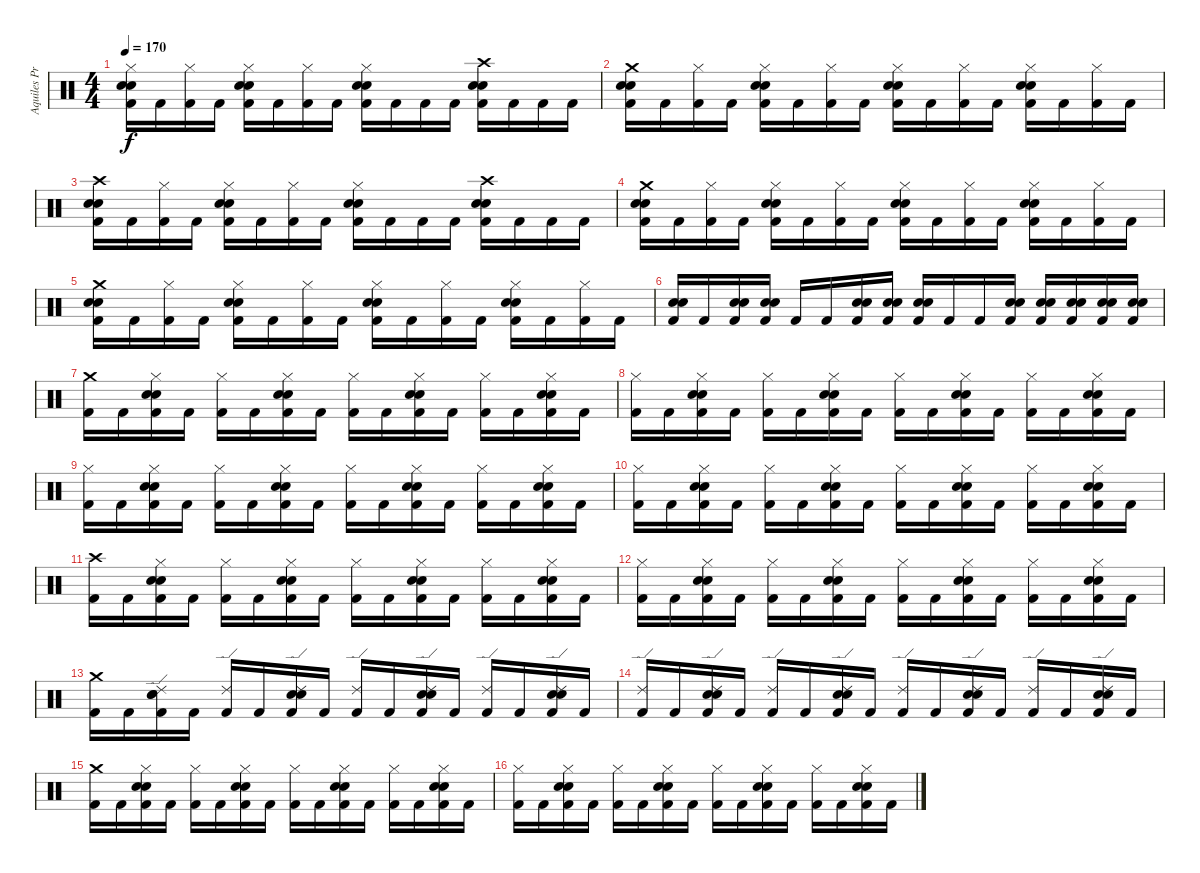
\track ("Aquiles Priester" "Aquiles Pr") {instrument percussion}
\staff {score}
\articulation defaults
\ts (4 4)
\tempo 170
\clef neutral
\ks c
("Hi-Hat (closed)" "Electric Snare (hit)" "Snare (hit) 2" "Kick (hit) 2").16{dy f} "Kick (hit) 2".16 ("Hi-Hat (closed)" "Kick (hit) 2").16 "Kick (hit) 2".16 ("Hi-Hat (closed)" "Electric Snare (hit)" "Snare (hit) 2" "Kick (hit) 2").16 "Kick (hit) 2".16 ("Hi-Hat (closed)" "Kick (hit) 2").16 "Kick (hit) 2".16 ("Hi-Hat (closed)" "Electric Snare (hit)" "Snare (hit) 2" "Kick (hit) 2").16 "Kick (hit) 2".16 "Kick (hit) 2".16 "Kick (hit) 2".16 ("Crash high (hit)" "Electric Snare (hit)" "Snare (hit) 2" "Kick (hit) 2").16 "Kick (hit) 2".16 "Kick (hit) 2".16 "Kick (hit) 2".16 |
("Crash medium (hit)" "Electric Snare (hit)" "Snare (hit) 2" "Kick (hit) 2").16 "Kick (hit) 2".16 ("Hi-Hat (closed)" "Kick (hit) 2").16 "Kick (hit) 2".16 ("Hi-Hat (closed)" "Electric Snare (hit)" "Snare (hit) 2" "Kick (hit) 2").16 "Kick (hit) 2".16 ("Hi-Hat (closed)" "Kick (hit) 2").16 "Kick (hit) 2".16 ("Hi-Hat (closed)" "Electric Snare (hit)" "Snare (hit) 2" "Kick (hit) 2").16 "Kick (hit) 2".16 ("Hi-Hat (closed)" "Kick (hit) 2").16 "Kick (hit) 2".16 ("Hi-Hat (closed)" "Electric Snare (hit)" "Snare (hit) 2" "Kick (hit) 2").16 "Kick (hit) 2".16 ("Hi-Hat (closed)" "Kick (hit) 2").16 "Kick (hit) 2".16 |
("Crash high (hit)" "Electric Snare (hit)" "Snare (hit) 2" "Kick (hit) 2").16 "Kick (hit) 2".16 ("Hi-Hat (closed)" "Kick (hit) 2").16 "Kick (hit) 2".16 ("Hi-Hat (closed)" "Electric Snare (hit)" "Snare (hit) 2" "Kick (hit) 2").16 "Kick (hit) 2".16 ("Hi-Hat (closed)" "Kick (hit) 2").16 "Kick (hit) 2".16 ("Hi-Hat (closed)" "Electric Snare (hit)" "Snare (hit) 2" "Kick (hit) 2").16 "Kick (hit) 2".16 "Kick (hit) 2".16 "Kick (hit) 2".16 ("Crash high (hit)" "Electric Snare (hit)" "Snare (hit) 2" "Kick (hit) 2").16 "Kick (hit) 2".16 "Kick (hit) 2".16 "Kick (hit) 2".16 |
("Crash medium (hit)" "Electric Snare (hit)" "Snare (hit) 2" "Kick (hit) 2").16 "Kick (hit) 2".16 ("Hi-Hat (closed)" "Kick (hit) 2").16 "Kick (hit) 2".16 ("Hi-Hat (closed)" "Electric Snare (hit)" "Snare (hit) 2" "Kick (hit) 2").16 "Kick (hit) 2".16 ("Hi-Hat (closed)" "Kick (hit) 2").16 "Kick (hit) 2".16 ("Hi-Hat (closed)" "Electric Snare (hit)" "Snare (hit) 2" "Kick (hit) 2").16 "Kick (hit) 2".16 ("Hi-Hat (closed)" "Kick (hit) 2").16 "Kick (hit) 2".16 ("Hi-Hat (closed)" "Electric Snare (hit)" "Snare (hit) 2" "Kick (hit) 2").16 "Kick (hit) 2".16 ("Hi-Hat (closed)" "Kick (hit) 2").16 "Kick (hit) 2".16 |
("Crash medium (hit)" "Electric Snare (hit)" "Snare (hit) 2" "Kick (hit) 2").16 "Kick (hit) 2".16 ("Hi-Hat (closed)" "Kick (hit) 2").16 "Kick (hit) 2".16 ("Hi-Hat (closed)" "Electric Snare (hit)" "Snare (hit) 2" "Kick (hit) 2").16 "Kick (hit) 2".16 ("Hi-Hat (closed)" "Kick (hit) 2").16 "Kick (hit) 2".16 ("Hi-Hat (closed)" "Electric Snare (hit)" "Snare (hit) 2" "Kick (hit) 2").16 "Kick (hit) 2".16 ("Hi-Hat (closed)" "Kick (hit) 2").16 "Kick (hit) 2".16 ("Hi-Hat (closed)" "Electric Snare (hit)" "Snare (hit) 2" "Kick (hit) 2").16 "Kick (hit) 2".16 ("Hi-Hat (closed)" "Kick (hit) 2").16 "Kick (hit) 2".16 |
("Electric Snare (hit)" "Snare (hit) 2" "Kick (hit) 2").16 "Kick (hit) 2".16 ("Electric Snare (hit)" "Snare (hit) 2" "Kick (hit) 2").16 ("Electric Snare (hit)" "Snare (hit) 2" "Kick (hit) 2").16 "Kick (hit) 2".16 "Kick (hit) 2".16 ("Electric Snare (hit)" "Snare (hit) 2" "Kick (hit) 2").16 ("Electric Snare (hit)" "Snare (hit) 2" "Kick (hit) 2").16 ("Electric Snare (hit)" "Snare (hit) 2" "Kick (hit) 2").16 "Kick (hit) 2".16 "Kick (hit) 2".16 ("Electric Snare (hit)" "Snare (hit) 2" "Kick (hit) 2").16 ("Electric Snare (hit)" "Snare (hit) 2" "Kick (hit) 2").16 ("Electric Snare (hit)" "Snare (hit) 2" "Kick (hit) 2").16 ("Electric Snare (hit)" "Snare (hit) 2" "Kick (hit) 2").16 ("Electric Snare (hit)" "Snare (hit) 2" "Kick (hit) 2").16 |
("Crash medium (hit)" "Kick (hit) 2").16 "Kick (hit) 2".16 ("Hi-Hat (closed)" "Electric Snare (hit)" "Snare (hit) 2" "Kick (hit) 2").16 "Kick (hit) 2".16 ("Hi-Hat (closed)" "Kick (hit) 2").16 "Kick (hit) 2".16 ("Hi-Hat (closed)" "Electric Snare (hit)" "Snare (hit) 2" "Kick (hit) 2").16 "Kick (hit) 2".16 ("Hi-Hat (closed)" "Kick (hit) 2").16 "Kick (hit) 2".16 ("Hi-Hat (closed)" "Electric Snare (hit)" "Snare (hit) 2" "Kick (hit) 2").16 "Kick (hit) 2".16 ("Hi-Hat (closed)" "Kick (hit) 2").16 "Kick (hit) 2".16 ("Hi-Hat (closed)" "Electric Snare (hit)" "Snare (hit) 2" "Kick (hit) 2").16 "Kick (hit) 2".16 |
("Hi-Hat (closed)" "Kick (hit) 2").16 "Kick (hit) 2".16 ("Hi-Hat (closed)" "Electric Snare (hit)" "Snare (hit) 2" "Kick (hit) 2").16 "Kick (hit) 2".16 ("Hi-Hat (closed)" "Kick (hit) 2").16 "Kick (hit) 2".16 ("Hi-Hat (closed)" "Electric Snare (hit)" "Snare (hit) 2" "Kick (hit) 2").16 "Kick (hit) 2".16 ("Hi-Hat (closed)" "Kick (hit) 2").16 "Kick (hit) 2".16 ("Hi-Hat (closed)" "Electric Snare (hit)" "Snare (hit) 2" "Kick (hit) 2").16 "Kick (hit) 2".16 ("Hi-Hat (closed)" "Kick (hit) 2").16 "Kick (hit) 2".16 ("Hi-Hat (closed)" "Electric Snare (hit)" "Snare (hit) 2" "Kick (hit) 2").16 "Kick (hit) 2".16 |
("Hi-Hat (closed)" "Kick (hit) 2").16 "Kick (hit) 2".16 ("Hi-Hat (closed)" "Electric Snare (hit)" "Snare (hit) 2" "Kick (hit) 2").16 "Kick (hit) 2".16 ("Hi-Hat (closed)" "Kick (hit) 2").16 "Kick (hit) 2".16 ("Hi-Hat (closed)" "Electric Snare (hit)" "Snare (hit) 2" "Kick (hit) 2").16 "Kick (hit) 2".16 ("Hi-Hat (closed)" "Kick (hit) 2").16 "Kick (hit) 2".16 ("Hi-Hat (closed)" "Electric Snare (hit)" "Snare (hit) 2" "Kick (hit) 2").16 "Kick (hit) 2".16 ("Hi-Hat (closed)" "Kick (hit) 2").16 "Kick (hit) 2".16 ("Hi-Hat (closed)" "Electric Snare (hit)" "Snare (hit) 2" "Kick (hit) 2").16 "Kick (hit) 2".16 |
("Hi-Hat (closed)" "Kick (hit) 2").16 "Kick (hit) 2".16 ("Hi-Hat (closed)" "Electric Snare (hit)" "Snare (hit) 2" "Kick (hit) 2").16 "Kick (hit) 2".16 ("Hi-Hat (closed)" "Kick (hit) 2").16 "Kick (hit) 2".16 ("Hi-Hat (closed)" "Electric Snare (hit)" "Snare (hit) 2" "Kick (hit) 2").16 "Kick (hit) 2".16 ("Hi-Hat (closed)" "Kick (hit) 2").16 "Kick (hit) 2".16 ("Hi-Hat (closed)" "Electric Snare (hit)" "Snare (hit) 2" "Kick (hit) 2").16 "Kick (hit) 2".16 ("Hi-Hat (closed)" "Kick (hit) 2").16 "Kick (hit) 2".16 ("Hi-Hat (closed)" "Electric Snare (hit)" "Snare (hit) 2" "Kick (hit) 2").16 "Kick (hit) 2".16 |
("Crash high (hit)" "Kick (hit) 2").16 "Kick (hit) 2".16 ("Hi-Hat (closed)" "Electric Snare (hit)" "Snare (hit) 2" "Kick (hit) 2").16 "Kick (hit) 2".16 ("Hi-Hat (closed)" "Kick (hit) 2").16 "Kick (hit) 2".16 ("Hi-Hat (closed)" "Electric Snare (hit)" "Snare (hit) 2" "Kick (hit) 2").16 "Kick (hit) 2".16 ("Hi-Hat (closed)" "Kick (hit) 2").16 "Kick (hit) 2".16 ("Hi-Hat (closed)" "Electric Snare (hit)" "Snare (hit) 2" "Kick (hit) 2").16 "Kick (hit) 2".16 ("Hi-Hat (closed)" "Kick (hit) 2").16 "Kick (hit) 2".16 ("Hi-Hat (closed)" "Electric Snare (hit)" "Snare (hit) 2" "Kick (hit) 2").16 "Kick (hit) 2".16 |
("Hi-Hat (closed)" "Kick (hit) 2").16 "Kick (hit) 2".16 ("Hi-Hat (closed)" "Electric Snare (hit)" "Snare (hit) 2" "Kick (hit) 2").16 "Kick (hit) 2".16 ("Hi-Hat (closed)" "Kick (hit) 2").16 "Kick (hit) 2".16 ("Hi-Hat (closed)" "Electric Snare (hit)" "Snare (hit) 2" "Kick (hit) 2").16 "Kick (hit) 2".16 ("Hi-Hat (closed)" "Kick (hit) 2").16 "Kick (hit) 2".16 ("Hi-Hat (closed)" "Electric Snare (hit)" "Snare (hit) 2" "Kick (hit) 2").16 "Kick (hit) 2".16 ("Hi-Hat (closed)" "Kick (hit) 2").16 "Kick (hit) 2".16 ("Hi-Hat (closed)" "Electric Snare (hit)" "Snare (hit) 2" "Kick (hit) 2").16 "Kick (hit) 2".16 |
("Crash medium (hit)" "Kick (hit) 2").16 "Kick (hit) 2".16 ("Ride (edge) 2" "Electric Snare (hit)" "Snare (hit) 2" "Kick (hit) 2").16 "Kick (hit) 2".16 ("Ride (edge) 2" "Kick (hit) 2").16 "Kick (hit) 2".16 ("Ride (edge) 2" "Electric Snare (hit)" "Snare (hit) 2" "Kick (hit) 2").16 "Kick (hit) 2".16 ("Ride (edge) 2" "Kick (hit) 2").16 "Kick (hit) 2".16 ("Ride (edge) 2" "Electric Snare (hit)" "Snare (hit) 2" "Kick (hit) 2").16 "Kick (hit) 2".16 ("Ride (edge) 2" "Kick (hit) 2").16 "Kick (hit) 2".16 ("Ride (edge) 2" "Electric Snare (hit)" "Snare (hit) 2" "Kick (hit) 2").16 "Kick (hit) 2".16 |
("Ride (edge) 2" "Kick (hit) 2").16 "Kick (hit) 2".16 ("Ride (edge) 2" "Electric Snare (hit)" "Snare (hit) 2" "Kick (hit) 2").16 "Kick (hit) 2".16 ("Ride (edge) 2" "Kick (hit) 2").16 "Kick (hit) 2".16 ("Ride (edge) 2" "Electric Snare (hit)" "Snare (hit) 2" "Kick (hit) 2").16 "Kick (hit) 2".16 ("Ride (edge) 2" "Kick (hit) 2").16 "Kick (hit) 2".16 ("Ride (edge) 2" "Electric Snare (hit)" "Snare (hit) 2" "Kick (hit) 2").16 "Kick (hit) 2".16 ("Ride (edge) 2" "Kick (hit) 2").16 "Kick (hit) 2".16 ("Ride (edge) 2" "Electric Snare (hit)" "Snare (hit) 2" "Kick (hit) 2").16 "Kick (hit) 2".16 |
("Crash medium (hit)" "Kick (hit) 2").16 "Kick (hit) 2".16 ("Hi-Hat (closed)" "Electric Snare (hit)" "Snare (hit) 2" "Kick (hit) 2").16 "Kick (hit) 2".16 ("Hi-Hat (closed)" "Kick (hit) 2").16 "Kick (hit) 2".16 ("Hi-Hat (closed)" "Electric Snare (hit)" "Snare (hit) 2" "Kick (hit) 2").16 "Kick (hit) 2".16 ("Hi-Hat (closed)" "Kick (hit) 2").16 "Kick (hit) 2".16 ("Hi-Hat (closed)" "Electric Snare (hit)" "Snare (hit) 2" "Kick (hit) 2").16 "Kick (hit) 2".16 ("Hi-Hat (closed)" "Kick (hit) 2").16 "Kick (hit) 2".16 ("Hi-Hat (closed)" "Electric Snare (hit)" "Snare (hit) 2" "Kick (hit) 2").16 "Kick (hit) 2".16 |
("Hi-Hat (closed)" "Kick (hit) 2").16 "Kick (hit) 2".16 ("Hi-Hat (closed)" "Electric Snare (hit)" "Snare (hit) 2" "Kick (hit) 2").16 "Kick (hit) 2".16 ("Hi-Hat (closed)" "Kick (hit) 2").16 "Kick (hit) 2".16 ("Hi-Hat (closed)" "Electric Snare (hit)" "Snare (hit) 2" "Kick (hit) 2").16 "Kick (hit) 2".16 ("Hi-Hat (closed)" "Kick (hit) 2").16 "Kick (hit) 2".16 ("Hi-Hat (closed)" "Electric Snare (hit)" "Snare (hit) 2" "Kick (hit) 2").16 "Kick (hit) 2".16 ("Hi-Hat (closed)" "Kick (hit) 2").16 "Kick (hit) 2".16 ("Hi-Hat (closed)" "Electric Snare (hit)" "Snare (hit) 2" "Kick (hit) 2").16 "Kick (hit) 2".16
